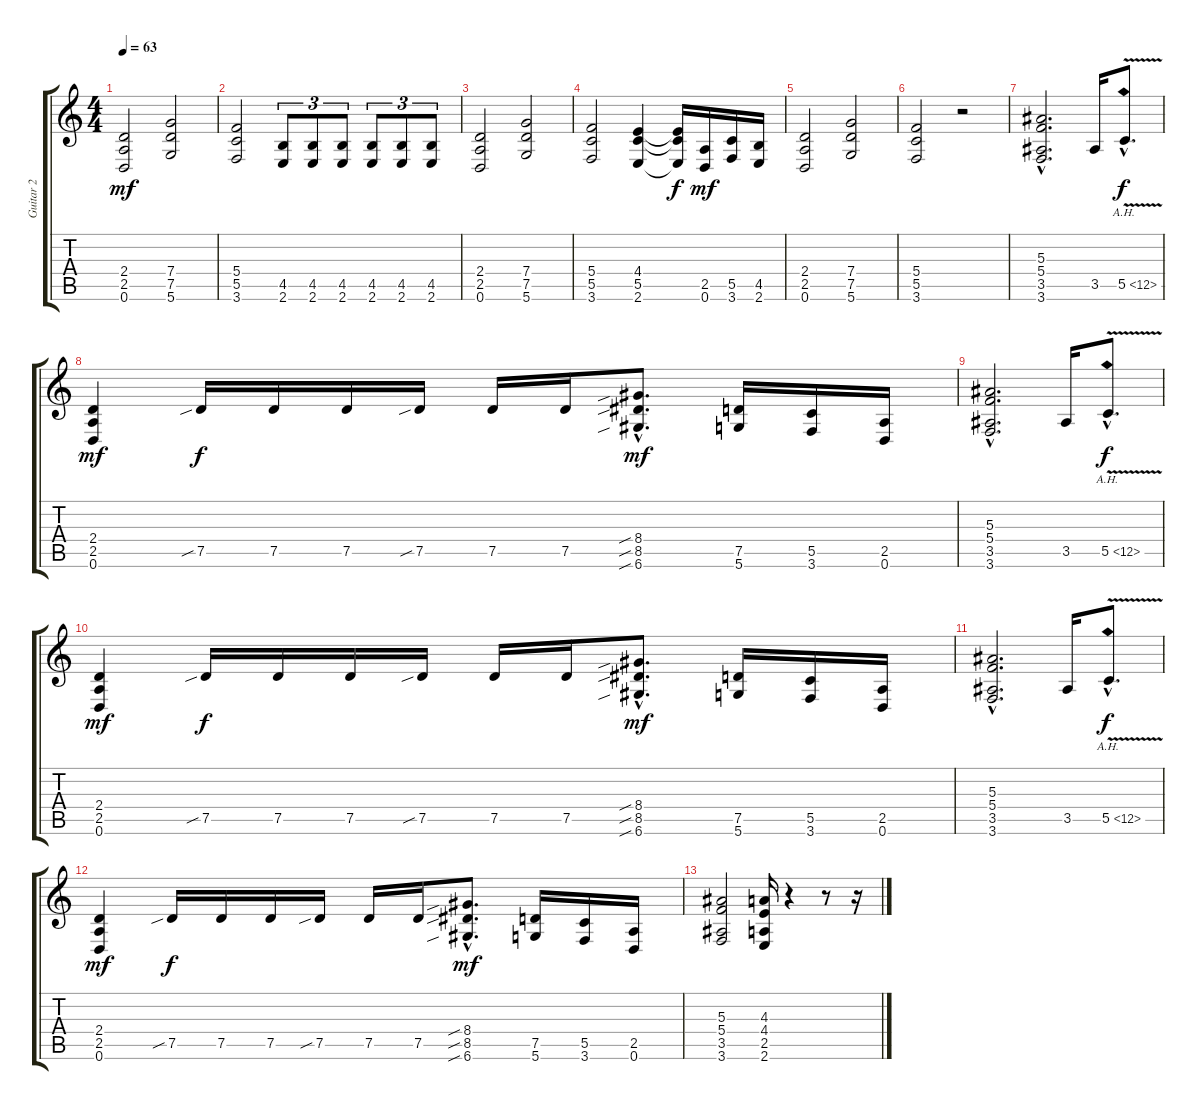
\track ("Guitar 2" "Guitar 2") {instrument distortionguitar}
\staff {score tabs}
\tuning (D4 A3 F3 C3 G2 D2) {hide}
\ts (4 4)
\tempo 63
\clef g2
\ks c
(2.4 2.5 0.6).2{dy mf} (7.4 7.5 5.6).2 |
(5.4 5.5 3.6).2 (4.5 2.6).8{tu (3 2)} (4.5 2.6).8{tu (3 2)} (4.5 2.6).8{tu (3 2)} (4.5 2.6).8{tu (3 2)} (4.5 2.6).8{tu (3 2)} (4.5 2.6).8{tu (3 2)} |
(2.4 2.5 0.6).2 (7.4 7.5 5.6).2 |
(5.4 5.5 3.6).2 (4.4 5.5 2.6).4 (4.4{t} 5.5{t} 2.6{t}).16{dy f} (2.5 0.6).16{dy mf} (5.5 3.6).16 (4.5 2.6).16 |
(2.4 2.5 0.6).2 (7.4 7.5 5.6).2 |
(5.4 5.5 3.6).2 r.2 |
(5.3{hac} 5.4{hac} 3.5{hac} 3.6{hac}).2{d} 3.5.16 5.5{ah 7 v hac}.8{d dy f} |
(2.4 2.5 0.6).4{dy mf} 7.5{sib}.16{dy f} 7.5.16 7.5.16 7.5{sib}.16 7.5.16 7.5.16 (8.4{sib hac} 8.5{sib hac} 6.6{sib hac}).8{d dy mf} (7.5 5.6).16 (5.5 3.6).16 (2.5 0.6).16 |
(5.3{hac} 5.4{hac} 3.5{hac} 3.6{hac}).2{d} 3.5.16 5.5{ah 7 v hac}.8{d dy f} |
(2.4 2.5 0.6).4{dy mf} 7.5{sib}.16{dy f} 7.5.16 7.5.16 7.5{sib}.16 7.5.16 7.5.16 (8.4{sib hac} 8.5{sib hac} 6.6{sib hac}).8{d dy mf} (7.5 5.6).16 (5.5 3.6).16 (2.5 0.6).16 |
(5.3{hac} 5.4{hac} 3.5{hac} 3.6{hac}).2{d} 3.5.16 5.5{ah 7 v hac}.8{d dy f} |
(2.4 2.5 0.6).4{dy mf} 7.5{sib}.16{dy f} 7.5.16 7.5.16 7.5{sib}.16 7.5.16 7.5.16 (8.4{sib hac} 8.5{sib hac} 6.6{sib hac}).8{d dy mf} (7.5 5.6).16 (5.5 3.6).16 (2.5 0.6).16 |
(5.3 5.4 3.5 3.6).2 (4.3 4.4 2.5 2.6).16 r.4 r.8 r.16
